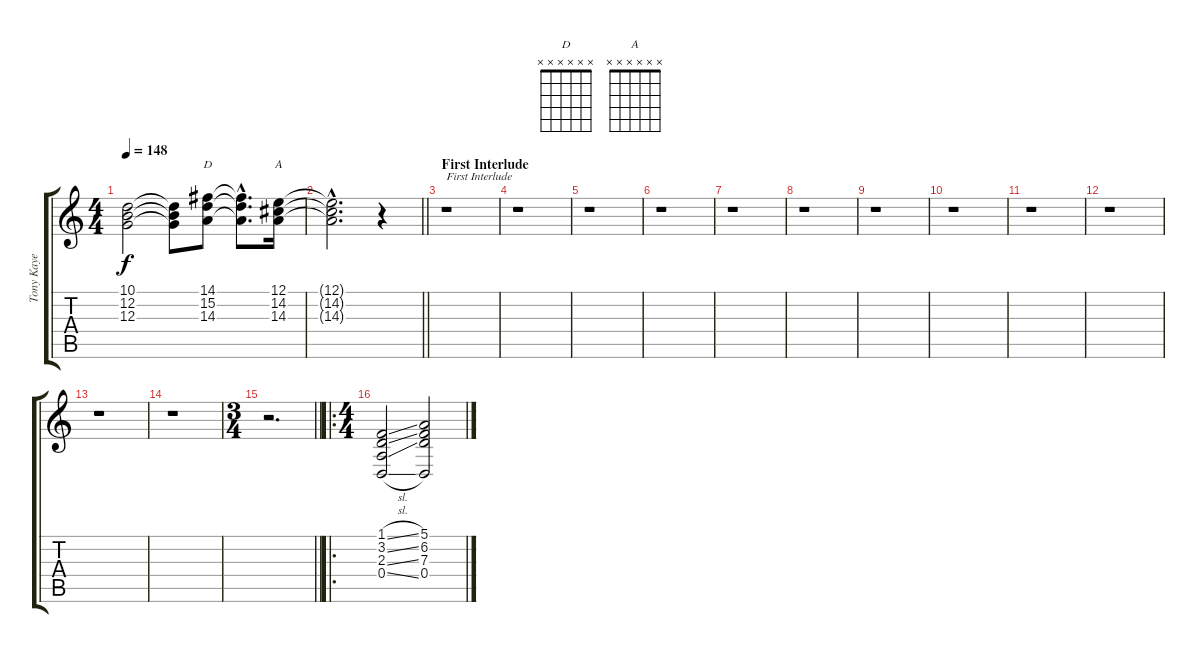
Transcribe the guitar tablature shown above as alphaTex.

\track ("Tony Kaye 2" "Tony Kaye ") {instrument churchorgan}
\staff {score tabs}
\tuning (E4 B3 G3 D3 A2 E2) {hide}
\chord ("D" x x x x x x) {firstfret 0}
\chord ("A" x x x x x x) {firstfret 0}
\ts (4 4)
\tempo 148
\clef g2
\ks c
(10.1{t} 12.2{t} 12.3{t}).2{dy f} (10.1{t} 12.2{t} 12.3{t}).8 (14.1 15.2 14.3).8{ch "D"} (14.1{hac t} 15.2{hac t} 14.3{hac t}).8{d} (12.1 14.2 14.3).16{ch "A"} |
\barLineRight lightlight
(12.1{hac t} 14.2{hac t} 14.3{hac t}).2{d} r.4 |
\section ("" "First Interlude")
r.1{txt "First Interlude"} |
r.1 |
r.1 |
r.1 |
r.1 |
r.1 |
r.1 |
r.1 |
r.1 |
r.1 |
r.1 |
r.1 |
\ts (3 4)
\barLineRight lightlight
r.2{d} |
\ro
\ts (4 4)
(1.1{sl} 3.2{sl} 2.3{sl} 0.4{sl}).2 (5.1 6.2 7.3 0.4).2
